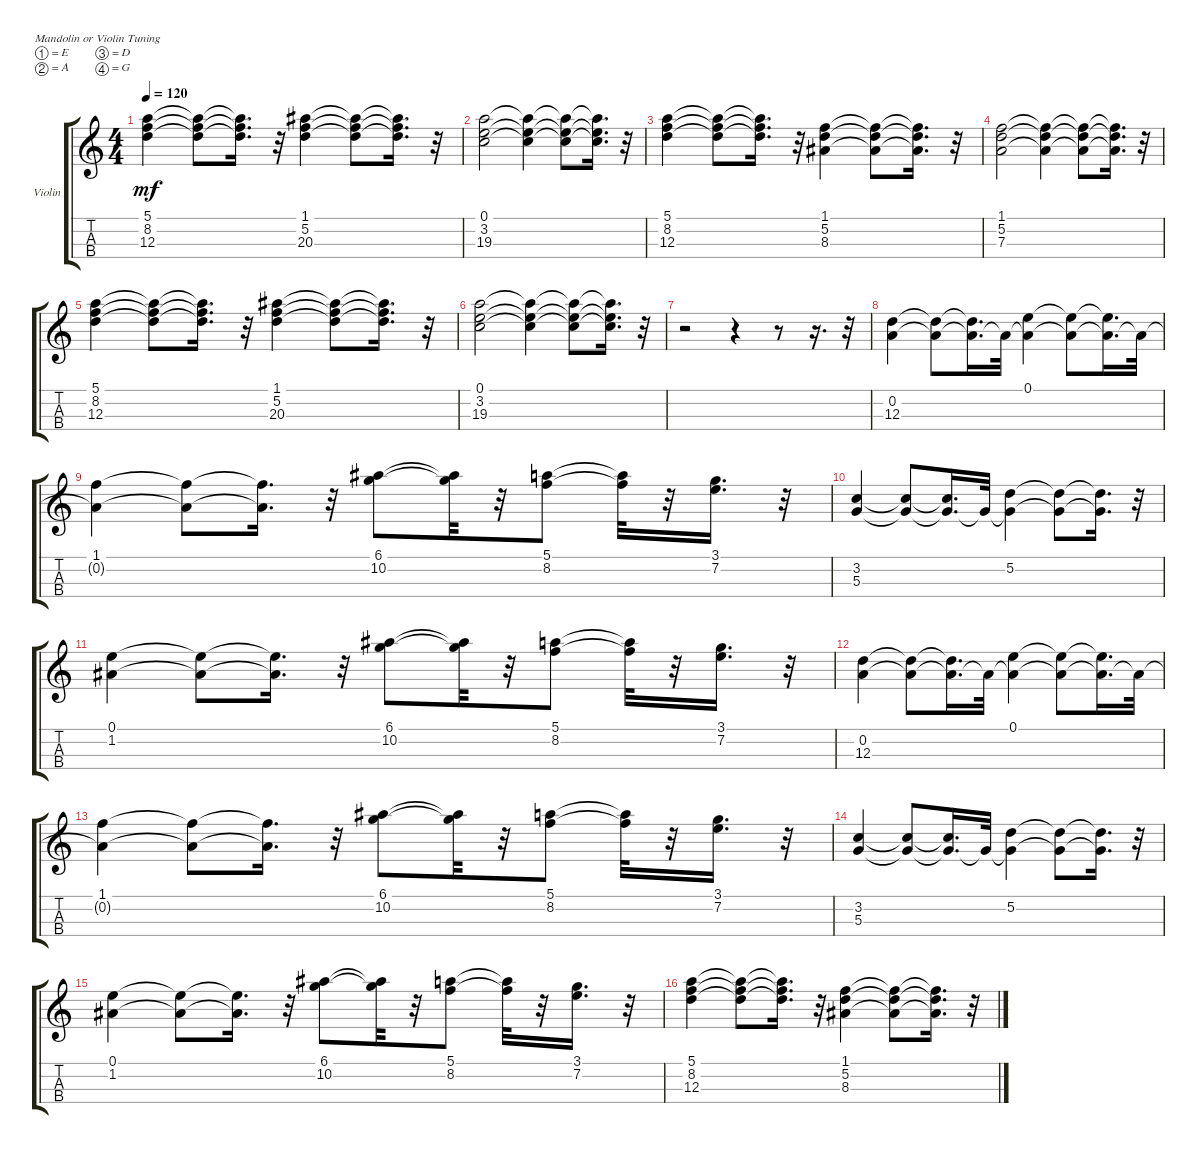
\bracketExtendMode groupsimilarinstruments
\firstSystemTrackNameOrientation horizontal
\otherSystemsTrackNameOrientation horizontal
\track ("" "Violin") {instrument violin}
\staff {score tabs}
\tuning (E5 A4 D4 G3)
\ts (4 4)
\tempo 120
\clef g2
\ks c
(5.1 8.2 12.3).4{dy mf} (5.1{t} 8.2{t} 12.3{t}).8 (5.1{t} 8.2{t} 12.3{t}).16{d} r.32 (5.2 1.1 20.3).4 (5.2{t} 1.1{t} 20.3{t}).8 (5.2{t} 1.1{t} 20.3{t}).16{d} r.32 |
(3.2 0.1 19.3).2 (3.2{t} 0.1{t} 19.3{t}).4 (3.2{t} 0.1{t} 19.3{t}).8 (3.2{t} 0.1{t} 19.3{t}).16{d} r.32 |
(5.1 8.2 12.3).4 (5.1{t} 8.2{t} 12.3{t}).8 (5.1{t} 8.2{t} 12.3{t}).16{d} r.32 (1.1 5.2 8.3).4 (1.1{t} 5.2{t} 8.3{t}).8 (1.1{t} 5.2{t} 8.3{t}).16{d} r.32 |
(1.1 5.2 7.3).2 (1.1{t} 5.2{t} 7.3{t}).4 (1.1{t} 5.2{t} 7.3{t}).8 (1.1{t} 5.2{t} 7.3{t}).16{d} r.32 |
(5.1 8.2 12.3).4 (5.1{t} 8.2{t} 12.3{t}).8 (5.1{t} 8.2{t} 12.3{t}).16{d} r.32 (5.2 1.1 20.3).4 (5.2{t} 1.1{t} 20.3{t}).8 (5.2{t} 1.1{t} 20.3{t}).16{d} r.32 |
(3.2 0.1 19.3).2 (3.2{t} 0.1{t} 19.3{t}).4 (3.2{t} 0.1{t} 19.3{t}).8 (3.2{t} 0.1{t} 19.3{t}).16{d} r.32 |
r.2 r.4 r.8 r.16{d} r.32 |
(0.2 12.3).4 (0.2{t} 12.3{t}).8 (0.2{t} 12.3{t}).16{d} 0.2{t}.32 (0.2{t} 0.1).4 (0.2{t} 0.1{t}).8 (0.2{t} 0.1{t}).16{d} 0.2{t}.32 |
(0.2{t} 1.1).4 (0.2{t} 1.1{t}).8 (0.2{t} 1.1{t}).16{d} r.32 (6.1 10.2).8 (6.1{t} 10.2{t}).32 r.32 (5.1 8.2).8 (5.1{t} 8.2{t}).32 r.32 (3.1 7.2).16{d} r.32 |
(5.3 3.2).4 (5.3{t} 3.2{t}).8 (5.3{t} 3.2{t}).16{d} 5.3{t}.32 (5.3{t} 5.2).4 (5.3{t} 5.2{t}).8 (5.3{t} 5.2{t}).16{d} r.32 |
(1.2 0.1).4 (1.2{t} 0.1{t}).8 (1.2{t} 0.1{t}).16{d} r.32 (6.1 10.2).8 (6.1{t} 10.2{t}).32 r.32 (5.1 8.2).8 (5.1{t} 8.2{t}).32 r.32 (3.1 7.2).16{d} r.32 |
(0.2 12.3).4 (0.2{t} 12.3{t}).8 (0.2{t} 12.3{t}).16{d} 0.2{t}.32 (0.2{t} 0.1).4 (0.2{t} 0.1{t}).8 (0.2{t} 0.1{t}).16{d} 0.2{t}.32 |
(0.2{t} 1.1).4 (0.2{t} 1.1{t}).8 (0.2{t} 1.1{t}).16{d} r.32 (6.1 10.2).8 (6.1{t} 10.2{t}).32 r.32 (5.1 8.2).8 (5.1{t} 8.2{t}).32 r.32 (3.1 7.2).16{d} r.32 |
(5.3 3.2).4 (5.3{t} 3.2{t}).8 (5.3{t} 3.2{t}).16{d} 5.3{t}.32 (5.3{t} 5.2).4 (5.3{t} 5.2{t}).8 (5.3{t} 5.2{t}).16{d} r.32 |
(1.2 0.1).4 (1.2{t} 0.1{t}).8 (1.2{t} 0.1{t}).16{d} r.32 (6.1 10.2).8 (6.1{t} 10.2{t}).32 r.32 (5.1 8.2).8 (5.1{t} 8.2{t}).32 r.32 (3.1 7.2).16{d} r.32 |
(5.1 8.2 12.3).4 (5.1{t} 8.2{t} 12.3{t}).8 (5.1{t} 8.2{t} 12.3{t}).16{d} r.32 (1.1 5.2 8.3).4 (1.1{t} 5.2{t} 8.3{t}).8 (1.1{t} 5.2{t} 8.3{t}).16{d} r.32
